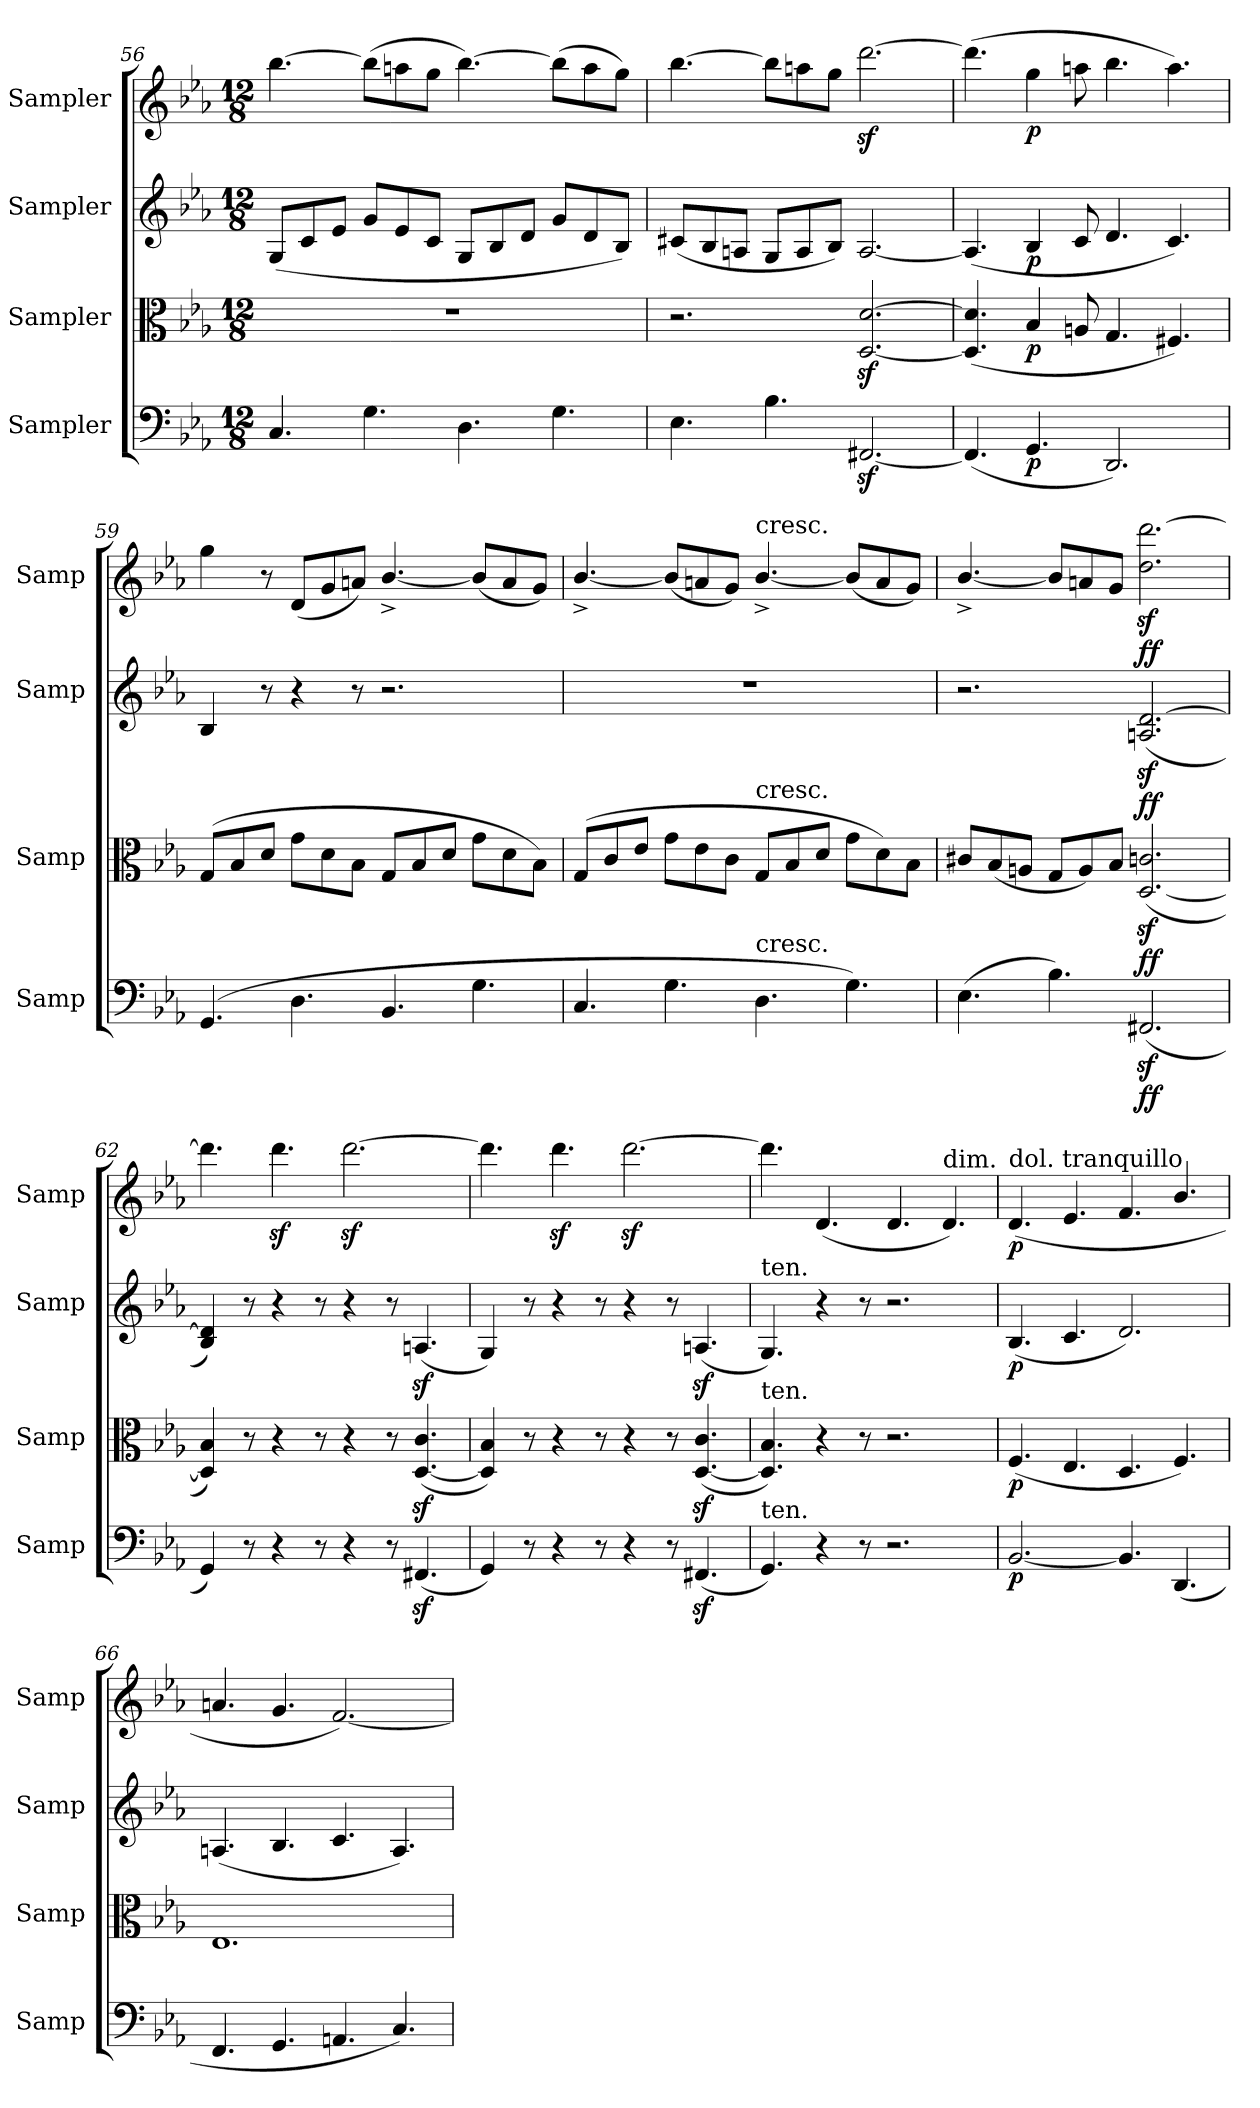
**kern	**dynam	**kern	**dynam	**kern	**dynam	**kern	**dynam
*part4	*part4	*part3	*part3	*part2	*part2	*part1	*part1
*staff4	*staff4	*staff3	*staff3	*staff2	*staff2	*staff1	*staff1
*I"Sampler	*	*I"Sampler	*	*I"Sampler	*	*I"Sampler	*
*I'Samp	*	*I'Samp	*	*I'Samp	*	*I'Samp	*
*clefF4	*	*clefC3	*	*clefG2	*	*clefG2	*
*k[b-e-a-]	*	*k[b-e-a-]	*	*k[b-e-a-]	*	*k[b-e-a-]	*
*M12/8	*	*M12/8	*	*M12/8	*	*M12/8	*
=56	=56	=56	=56	=56	=56	=56	=56
4.C/	.	1.r	.	(8G/L	.	[4.bb-\	.
.	.	.	.	8c/	.	.	.
.	.	.	.	8e-/J	.	.	.
4.G\	.	.	.	8g/L	.	(8bb-\L]	.
.	.	.	.	8e-/	.	8aan\	.
.	.	.	.	8c/J	.	8gg\J	.
4.D\	.	.	.	8G/L	.	[4.bb-\)	.
.	.	.	.	8B-/	.	.	.
.	.	.	.	8d/J	.	.	.
4.G\	.	.	.	8g/L	.	(8bb-\L]	.
.	.	.	.	8d/	.	8aa\	.
.	.	.	.	8B-/J)	.	8gg\J)	.
=57	=57	=57	=57	=57	=57	=57	=57
4.E-\	.	2.r	.	(8c#X/L	.	[4.bb-\	.
.	.	.	.	8B-/	.	.	.
.	.	.	.	8An/J	.	.	.
4.B-\	.	.	.	8G/L	.	8bb-\L]	.
.	.	.	.	8A/	.	8aan\	.
.	.	.	.	8B-/J)	.	8gg\J	.
[2.FF#Xz</	.	[2.D/z< [2.d/z<	.	[2.A/	.	[2.dddz<\	.
=58	=58	=58	=58	=58	=58	=58	=58
(4.FF#/]	.	(4.D/] 4.d/]	.	(4.A/]	.	(4.ddd\]	.
!	!LO:DY:b	!	!LO:DY:b	!	!LO:DY:b	!	!LO:DY:b
4.GG/	p	4B-/	p	4B-/	p	4gg\	p
.	.	8An/	.	8c/	.	8aan\	.
2.DD/)	.	4.G/	.	4.d/	.	4.bb-\	.
.	.	4.F#X/)	.	4.c/)	.	4.aa\)	.
=59	=59	=59	=59	=59	=59	=59	=59
(4.GG/	.	(8G/L	.	4B-/	.	4gg\	.
.	.	8B-/	.	.	.	.	.
.	.	8d/J	.	8r	.	8r	.
4.D\	.	8g\L	.	4r	.	(8d/L	.
.	.	8d\	.	.	.	8g/	.
.	.	8B-\J	.	8r	.	8an/J)	.
4.BB-/	.	8G/L	.	2.r	.	[4.b-^/	.
.	.	8B-/	.	.	.	.	.
.	.	8d/J	.	.	.	.	.
4.G\	.	8g\L	.	.	.	(8b-/L]	.
.	.	8d\	.	.	.	8a/	.
.	.	8B-\J)	.	.	.	8g/J)	.
=60	=60	=60	=60	=60	=60	=60	=60
4.C/	.	(8G/L	.	1.r	.	[4.b-^/	.
.	.	8c/	.	.	.	.	.
.	.	8e-/J	.	.	.	.	.
4.G\	.	8g\L	.	.	.	(8b-/L]	.
.	.	8e-\	.	.	.	8an/	.
.	.	8c\J	.	.	.	8g/J)	.
!	!	!	!	!	!	!LO:TX:a:t=cresc.	!
!	!	!LO:TX:a:t=cresc.	!	!	!	!	!
!LO:TX:a:t=cresc.	!	!	!	!	!	!	!
4.D\	.	8G/L	.	.	.	[4.b-^/	.
.	.	8B-/	.	.	.	.	.
.	.	8d/J	.	.	.	.	.
4.G\)	.	8g\L	.	.	.	(8b-/L]	.
.	.	8d\)	.	.	.	8a/	.
.	.	8B-\J	.	.	.	8g/J)	.
!!LO:LB:g=z
=61	=61	=61	=61	=61	=61	=61	=61
(4.E-\	.	8c#X/L	.	2.r	.	[4.b-^/	.
.	.	(8B-/	.	.	.	.	.
.	.	8An/J	.	.	.	.	.
4.B-\)	.	8G/L	.	.	.	8b-/L]	.
.	.	8A/)	.	.	.	8an/	.
.	.	8B-/J	.	.	.	8g/J	.
!	!LO:DY:b	!	!LO:DY:b	!	!LO:DY:b	!	!LO:DY:b
(2.FF#Xz>/	ff	(>[2.D/z> 2.cn/z>	ff	(2.An/z> [2.d/z>	ff	2.dd\z> [2.ddd\z>	ff
=62	=62	=62	=62	=62	=62	=62	=62
4GG/)	.	4D/] 4B-/)	.	4B-/ 4d/])	.	4.ddd\]	.
8r	.	8r	.	8r	.	.	.
4r	.	4r	.	4r	.	4.dddz<\	.
8r	.	8r	.	8r	.	.	.
4r	.	4r	.	4r	.	[2.dddz<\	.
8r	.	8r	.	8r	.	.	.
(4.FF#Xz</	.	([4.D/z< 4.c/z<	.	(4.Anz</	.	.	.
=63	=63	=63	=63	=63	=63	=63	=63
4GG/)	.	4D/] 4B-/)	.	4G/)	.	4.ddd\]	.
8r	.	8r	.	8r	.	.	.
4r	.	4r	.	4r	.	4.dddz<\	.
8r	.	8r	.	8r	.	.	.
4r	.	4r	.	4r	.	[2.dddz<\	.
8r	.	8r	.	8r	.	.	.
(4.FF#Xz</	.	([4.D/z< 4.c/z<	.	(4.Anz</	.	.	.
=64	=64	=64	=64	=64	=64	=64	=64
!	!	!	!	!LO:TX:a:t=ten.	!	!	!
!	!	!LO:TX:a:t=ten.	!	!	!	!	!
!LO:TX:a:t=ten.	!	!	!	!	!	!	!
4.GG/)	.	4.D/] 4.B-/)	.	4.G/)	.	4.ddd\]	.
4r	.	4r	.	4r	.	(4.d/	.
8r	.	8r	.	8r	.	.	.
2.r	.	2.r	.	2.r	.	4.d/	.
!	!	!	!	!	!	!LO:TX:a:t=dim.	!
.	.	.	.	.	.	4.d/)	.
=65	=65	=65	=65	=65	=65	=65	=65
!	!	!	!	!	!	!LO:TX:a:t=dol. tranquillo	!
!	!LO:DY:b	!	!LO:DY:b	!	!LO:DY:b	!	!LO:DY:b
[2.BB-/	p	(4.F/	p	(4.B-/	p	(4.d/	p
.	.	4.E-/	.	4.c/	.	4.e-/	.
4.BB-/]	.	4.D/	.	2.d/)	.	4.f/	.
(4.DD/	.	4.F/)	.	.	.	4.b-/	.
=66	=66	=66	=66	=66	=66	=66	=66
4.FF/	.	1.E-	.	(4.An/	.	4.an/	.
4.GG/	.	.	.	4.B-/	.	4.g/	.
4.AAn/	.	.	.	4.c/	.	[2.f/)	.
4.C/)	.	.	.	4.A/)	.	.	.
=	=	=	=	=	=	=	=
*-	*-	*-	*-	*-	*-	*-	*-
